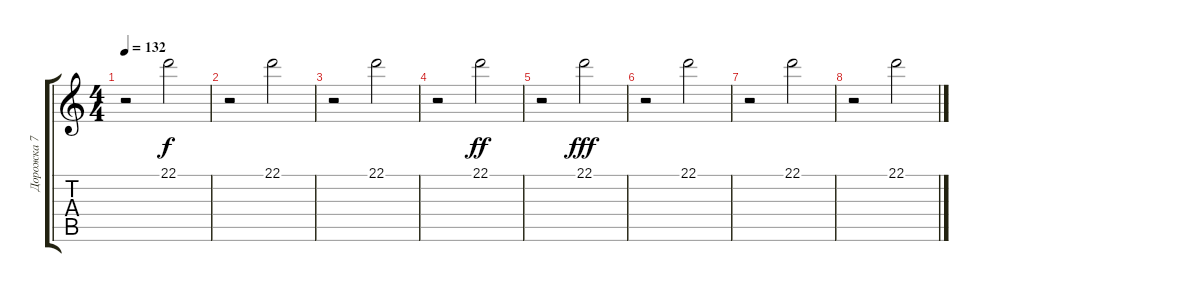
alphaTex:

\track ("Дорожка 7" "Дорожка 7") {instrument acousticgrandpiano}
\staff {score tabs}
\tuning (E4 B3 G3 D3 A2 E2) {hide}
\ts (4 4)
\tempo 132
\clef g2
\ks c
r.2{dy f} 22.1.2 |
r.2 22.1.2 |
r.2 22.1.2 |
r.2 22.1.2{dy ff} |
r.2 22.1.2{dy fff} |
r.2 22.1.2 |
r.2 22.1.2 |
r.2 22.1.2
